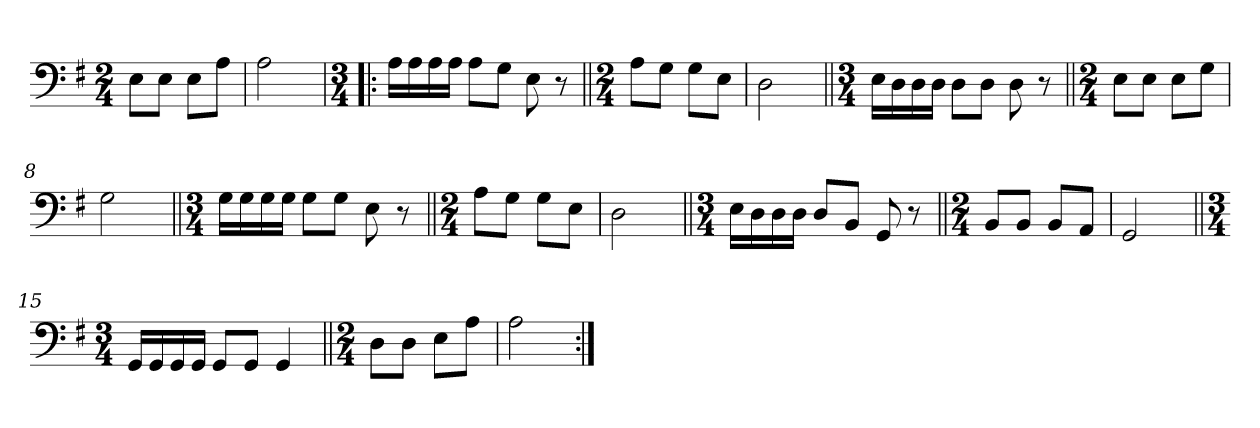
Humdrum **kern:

**kern
*part1
*staff1
*clefF4
*k[f#]
*M2/4
=1
8E\L
8E\J
8E\L
8A\J
=2
2A\
=3!|:
*M3/4
16A\LL
16A\
16A\
16A\JJ
8A\L
8G\J
8E\
8r
=4||
*M2/4
8A\L
8G\J
8G\L
8E\J
=5
2D\
=6||
*M3/4
16E\LL
16D\
16D\
16D\JJ
8D\L
8D\J
8D\
8r
=7||
*M2/4
8E\L
8E\J
8E\L
8G\J
=8
2G\
=9||
*M3/4
16G\LL
16G\
16G\
16G\JJ
8G\L
8G\J
8E\
8r
=10||
*M2/4
8A\L
8G\J
8G\L
8E\J
=11
2D\
=12||
*M3/4
16E\LL
16D\
16D\
16D\JJ
8D/L
8BB/J
8GG/
8r
=13||
*M2/4
8BB/L
8BB/J
8BB/L
8AA/J
=14
2GG/
=15||
*M3/4
16GG/LL
16GG/
16GG/
16GG/JJ
8GG/L
8GG/J
4GG/
=16||
*M2/4
8D\L
8D\J
8E\L
8A\J
=17
2A\
=:|!
*-
